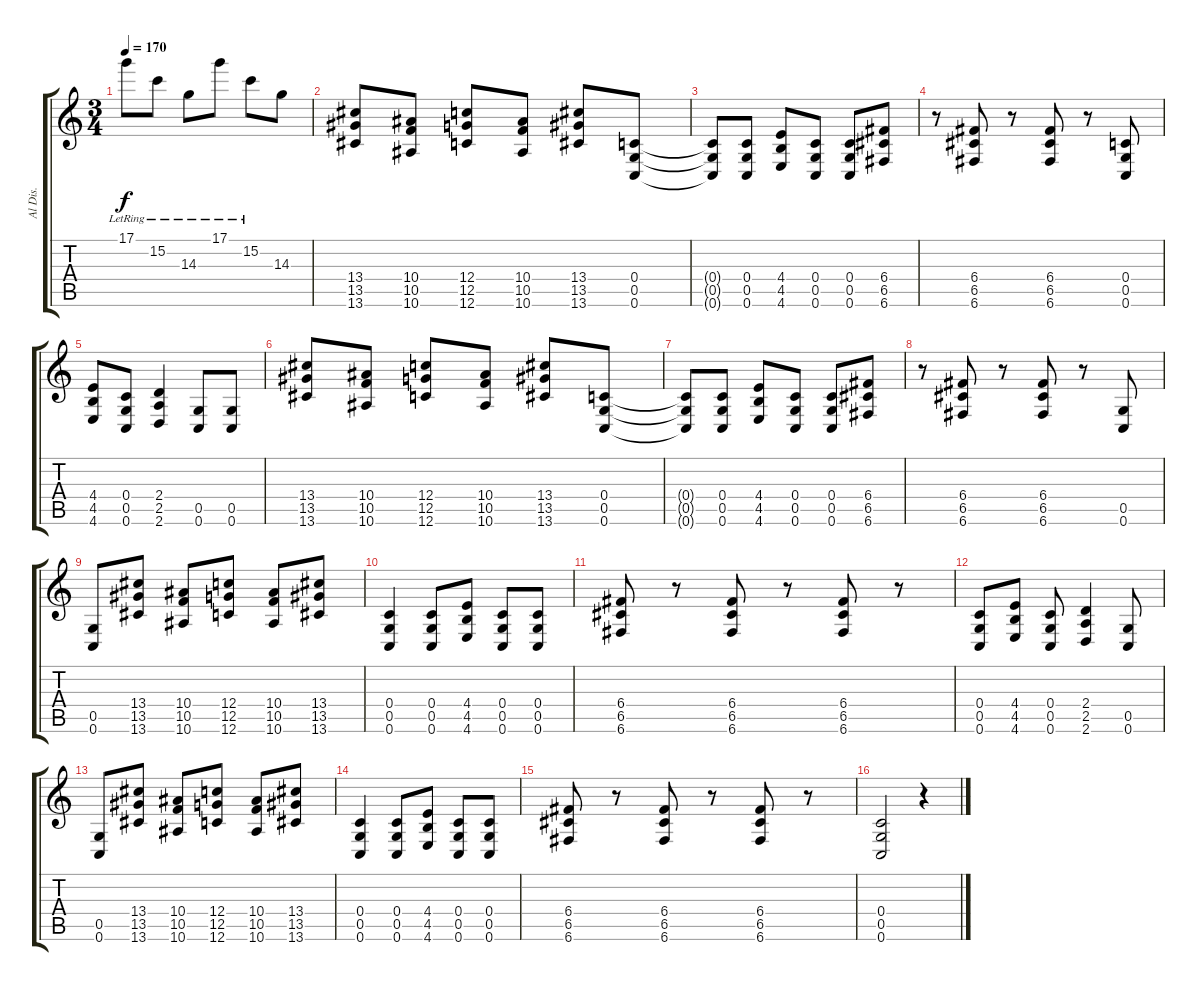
\track ("Al Dis." "Al Dis.") {instrument distortionguitar}
\staff {score tabs}
\tuning (D4 A3 F3 C3 G2 C2) {hide}
\ts (3 4)
\tempo 170
\clef g2
\ks c
17.1{lr}.8{dy f} 15.2{lr}.8 14.3{lr}.8 17.1{lr}.8 15.2{lr}.8 14.3.8 |
(13.4 13.5 13.6).8 (10.4 10.5 10.6).8 (12.4 12.5 12.6).8 (10.4 10.5 10.6).8 (13.4 13.5 13.6).8 (0.4 0.5 0.6).8 |
(0.4{t} 0.5{t} 0.6{t}).8 (0.4 0.5 0.6).8 (4.4 4.5 4.6).8 (0.4 0.5 0.6).8 (0.4 0.5 0.6).8 (6.4 6.5 6.6).8 |
r.8 (6.4 6.5 6.6).8 r.8 (6.4 6.5 6.6).8 r.8 (0.4 0.5 0.6).8 |
(4.4 4.5 4.6).8 (0.4 0.5 0.6).8 (2.4 2.5 2.6).4 (0.5 0.6).8 (0.5 0.6).8 |
(13.4 13.5 13.6).8 (10.4 10.5 10.6).8 (12.4 12.5 12.6).8 (10.4 10.5 10.6).8 (13.4 13.5 13.6).8 (0.4 0.5 0.6).8 |
(0.4{t} 0.5{t} 0.6{t}).8 (0.4 0.5 0.6).8 (4.4 4.5 4.6).8 (0.4 0.5 0.6).8 (0.4 0.5 0.6).8 (6.4 6.5 6.6).8 |
r.8 (6.4 6.5 6.6).8 r.8 (6.4 6.5 6.6).8 r.8 (0.5 0.6).8 |
(0.5 0.6).8 (13.4 13.5 13.6).8 (10.4 10.5 10.6).8 (12.4 12.5 12.6).8 (10.4 10.5 10.6).8 (13.4 13.5 13.6).8 |
(0.4 0.5 0.6).4 (0.4 0.5 0.6).8 (4.4 4.5 4.6).8 (0.4 0.5 0.6).8 (0.4 0.5 0.6).8 |
(6.4 6.5 6.6).8 r.8 (6.4 6.5 6.6).8 r.8 (6.4 6.5 6.6).8 r.8 |
(0.4 0.5 0.6).8 (4.4 4.5 4.6).8 (0.4 0.5 0.6).8 (2.4 2.5 2.6).4 (0.5 0.6).8 |
(0.5 0.6).8 (13.4 13.5 13.6).8 (10.4 10.5 10.6).8 (12.4 12.5 12.6).8 (10.4 10.5 10.6).8 (13.4 13.5 13.6).8 |
(0.4 0.5 0.6).4 (0.4 0.5 0.6).8 (4.4 4.5 4.6).8 (0.4 0.5 0.6).8 (0.4 0.5 0.6).8 |
(6.4 6.5 6.6).8 r.8 (6.4 6.5 6.6).8 r.8 (6.4 6.5 6.6).8 r.8 |
(0.4 0.5 0.6).2 r.4
